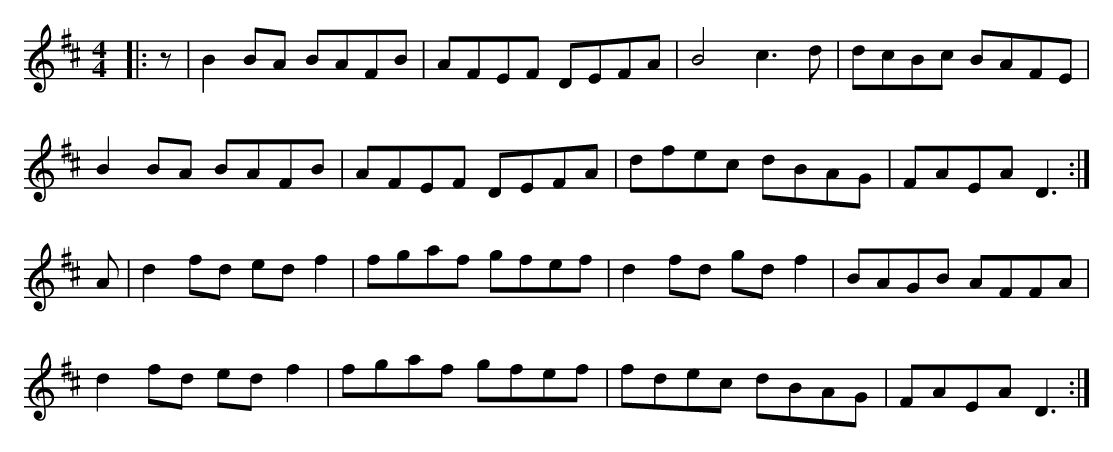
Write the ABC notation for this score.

X:1
M:4/4
K:D
|:z|B2 BA BAFB|AFEF DEFA|B4 c3 d|dcBc BAFE|
B2 BA BAFB|AFEF DEFA|dfec dBAG|FAEA D3:|
A|d2 fd ed f2|fgaf gfef|d2 fd gd f2|BAGB AFFA|
d2 fd ed f2|fgaf gfef|fdec dBAG|FAEA D3:|
